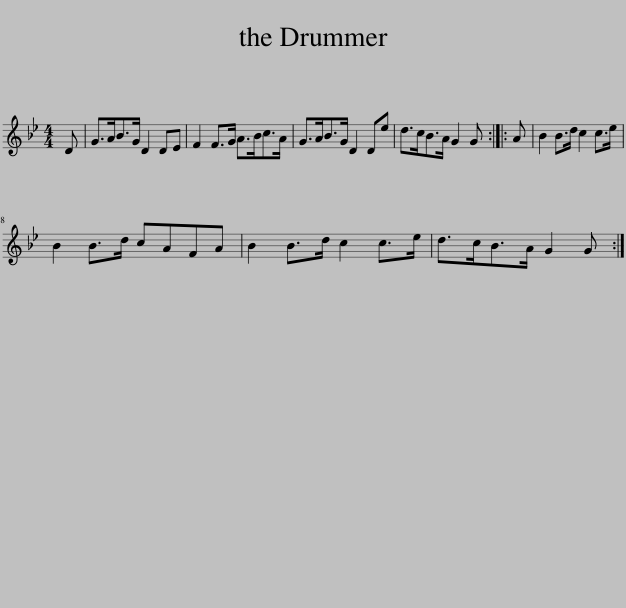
X:1
L:1/8
M:4/4
I:linebreak $
K:Gmin
V:1 treble
V:1
 D | G>AB>G D2 DE | F2 F>G A>Bc>A | G>AB>G D2 De | d>cB>A G2 G :: %5
 A | B2 B>d c2 c>e |$ B2 B>d cAFA | B2 B>d c2 c>e | d>cB>A G2 G :| %10
